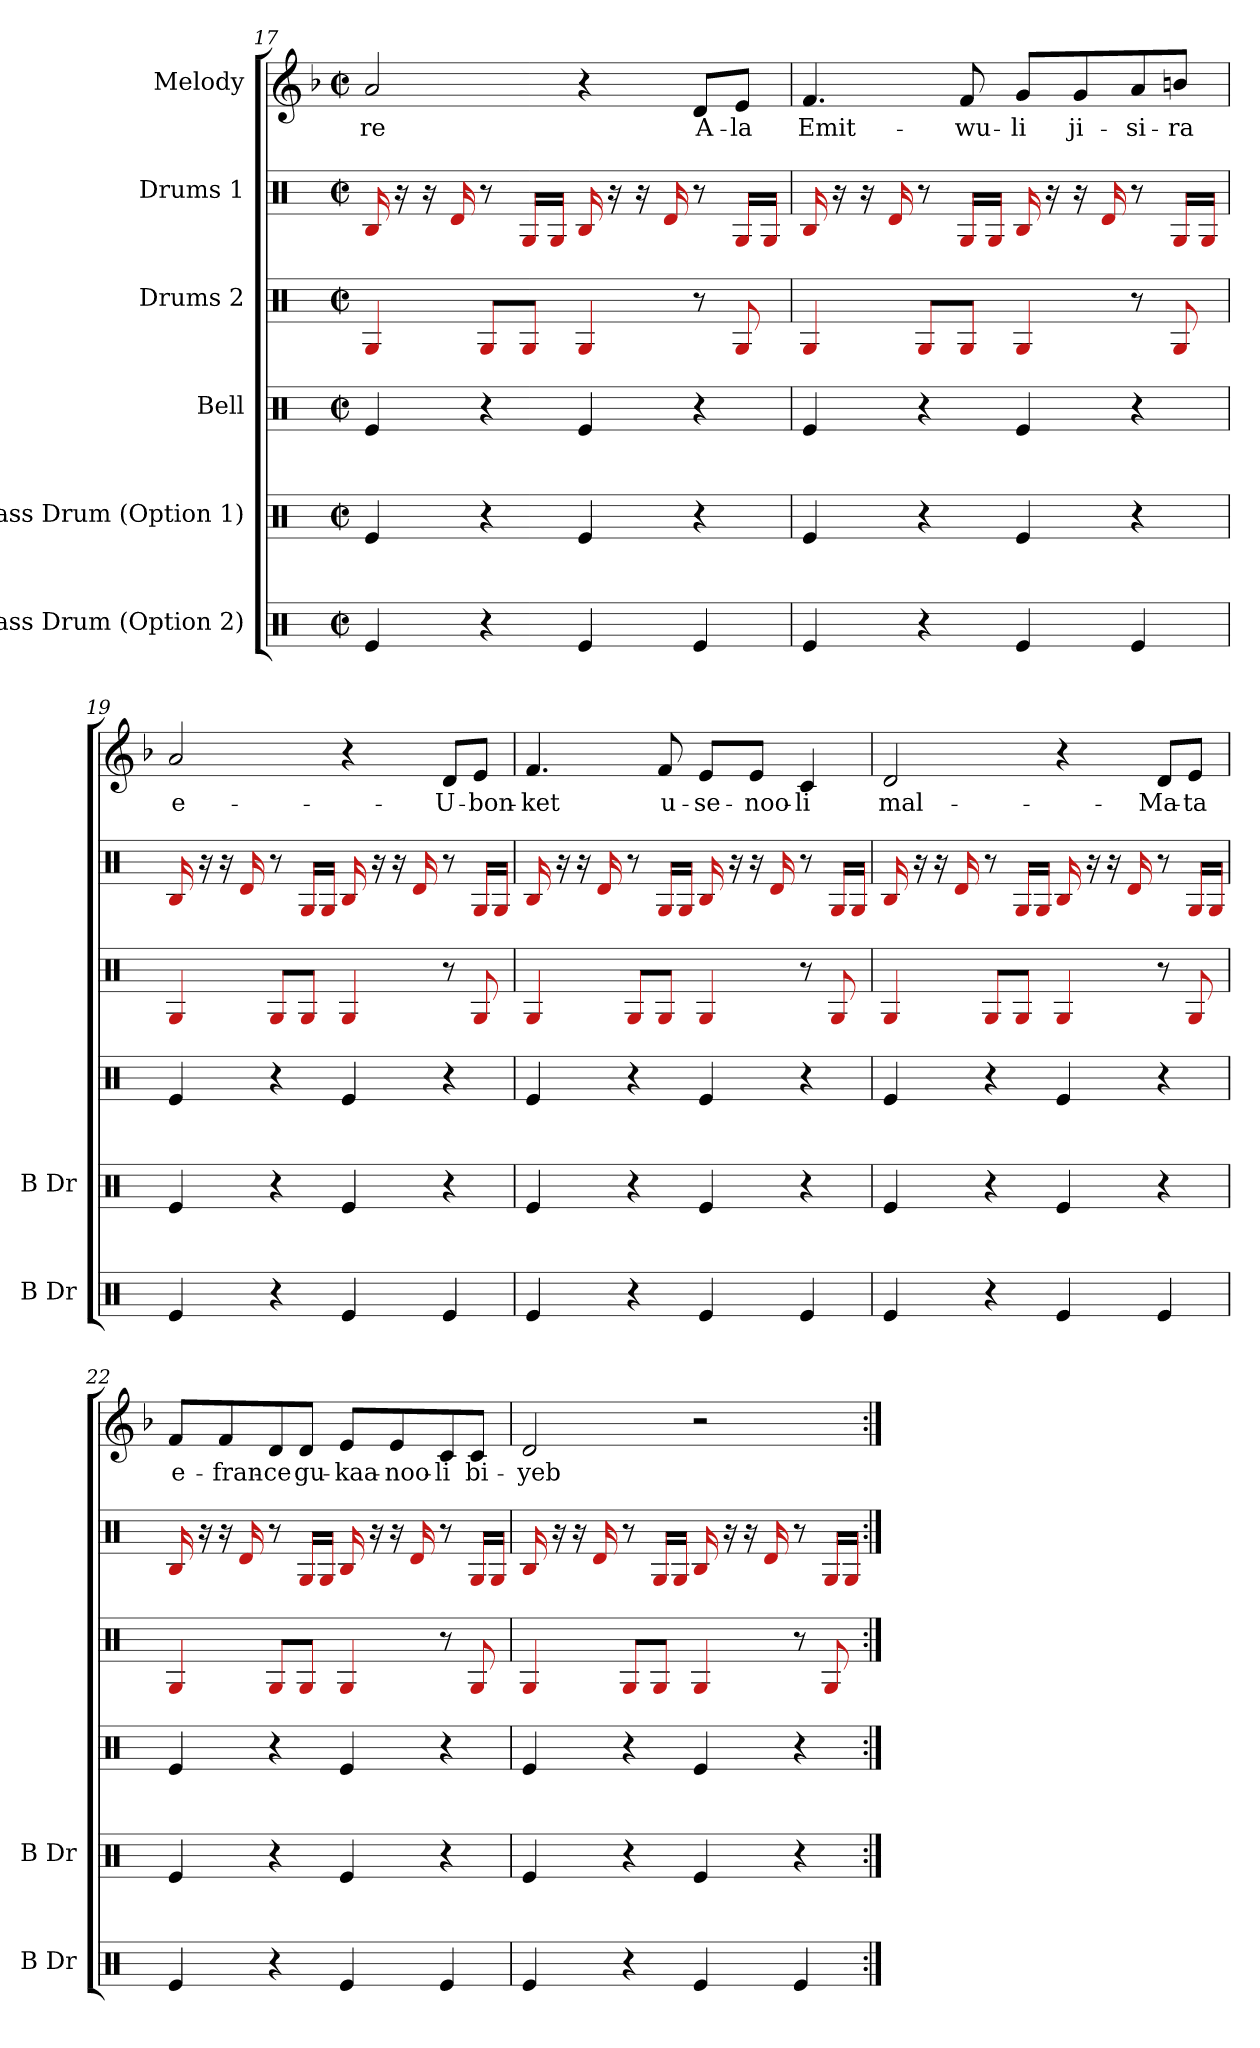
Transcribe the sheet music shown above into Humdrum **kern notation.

**kern	**kern	**kern	**kern	**kern	**kern	**text
*part6	*part5	*part4	*part3	*part2	*part1	*part1
*staff6	*staff5	*staff4	*staff3	*staff2	*staff1	*staff1
*I"Bass Drum (Option 2)	*I"Bass Drum (Option 1)	*I"Bell	*I"Drums 2	*I"Drums 1	*I"Melody	*
*I'B Dr	*I'B Dr	*	*	*	*	*
*clefX	*clefX	*clefX	*clefX	*clefX	*clefG2	*
*	*	*	*	*	*k[b-]	*
*M2/2	*M2/2	*M2/2	*M2/2	*M2/2	*M2/2	*
*met(c|)	*met(c|)	*met(c|)	*met(c|)	*met(c|)	*met(c|)	*
=17	=17	=17	=17	=17	=17	=17
4Re	4Re	4Re	4G	16B	2a	-re
.	.	.	.	16r	.	.
.	.	.	.	16r	.	.
.	.	.	.	16d	.	.
4r	4r	4r	8GL	8r	.	.
.	.	.	8GJ	16GLL	.	.
.	.	.	.	16GJJ	.	.
4Re	4Re	4Re	4G	16B	4r	.
.	.	.	.	16r	.	.
.	.	.	.	16r	.	.
.	.	.	.	16d	.	.
4Re	4r	4r	8r	8r	8d/L	A-
.	.	.	8G	16GLL	8e/J	-la
.	.	.	.	16GJJ	.	.
=18	=18	=18	=18	=18	=18	=18
4Re	4Re	4Re	4G	16B	4.f	Emit-
.	.	.	.	16r	.	.
.	.	.	.	16r	.	.
.	.	.	.	16d	.	.
4r	4r	4r	8GL	8r	.	.
.	.	.	8GJ	16GLL	8f	wu-
.	.	.	.	16GJJ	.	.
4Re	4Re	4Re	4G	16B	8g/L	-li
.	.	.	.	16r	.	.
.	.	.	.	16r	8g/	ji-
.	.	.	.	16d	.	.
4Re	4r	4r	8r	8r	8a/	-si-
.	.	.	8G	16GLL	8bn/J	-ra
.	.	.	.	16GJJ	.	.
=19	=19	=19	=19	=19	=19	=19
4Re	4Re	4Re	4G	16B	2a	e-
.	.	.	.	16r	.	.
.	.	.	.	16r	.	.
.	.	.	.	16d	.	.
4r	4r	4r	8GL	8r	.	.
.	.	.	8GJ	16GLL	.	.
.	.	.	.	16GJJ	.	.
4Re	4Re	4Re	4G	16B	4r	.
.	.	.	.	16r	.	.
.	.	.	.	16r	.	.
.	.	.	.	16d	.	.
4Re	4r	4r	8r	8r	8d/L	U-
.	.	.	8G	16GLL	8e/J	-bon-
.	.	.	.	16GJJ	.	.
=20	=20	=20	=20	=20	=20	=20
4Re	4Re	4Re	4G	16B	4.f	-ket
.	.	.	.	16r	.	.
.	.	.	.	16r	.	.
.	.	.	.	16d	.	.
4r	4r	4r	8GL	8r	.	.
.	.	.	8GJ	16GLL	8f	u-
.	.	.	.	16GJJ	.	.
4Re	4Re	4Re	4G	16B	8e/L	-se-
.	.	.	.	16r	.	.
.	.	.	.	16r	8e/J	-noo-
.	.	.	.	16d	.	.
4Re	4r	4r	8r	8r	4c	-li
.	.	.	8G	16GLL	.	.
.	.	.	.	16GJJ	.	.
=21	=21	=21	=21	=21	=21	=21
4Re	4Re	4Re	4G	16B	2d	mal-
.	.	.	.	16r	.	.
.	.	.	.	16r	.	.
.	.	.	.	16d	.	.
4r	4r	4r	8GL	8r	.	.
.	.	.	8GJ	16GLL	.	.
.	.	.	.	16GJJ	.	.
4Re	4Re	4Re	4G	16B	4r	.
.	.	.	.	16r	.	.
.	.	.	.	16r	.	.
.	.	.	.	16d	.	.
4Re	4r	4r	8r	8r	8d/L	Ma-
.	.	.	8G	16GLL	8e/J	-ta
.	.	.	.	16GJJ	.	.
=22	=22	=22	=22	=22	=22	=22
4Re	4Re	4Re	4G	16B	8f/L	e-
.	.	.	.	16r	.	.
.	.	.	.	16r	8f/	-fran-
.	.	.	.	16d	.	.
4r	4r	4r	8GL	8r	8d/	-ce
.	.	.	8GJ	16GLL	8d/J	gu-
.	.	.	.	16GJJ	.	.
4Re	4Re	4Re	4G	16B	8e/L	-kaa-
.	.	.	.	16r	.	.
.	.	.	.	16r	8e/	-noo-
.	.	.	.	16d	.	.
4Re	4r	4r	8r	8r	8c/	-li
.	.	.	8G	16GLL	8c/J	bi-
.	.	.	.	16GJJ	.	.
=23	=23	=23	=23	=23	=23	=23
4Re	4Re	4Re	4G	16B	2d	-yeb
.	.	.	.	16r	.	.
.	.	.	.	16r	.	.
.	.	.	.	16d	.	.
4r	4r	4r	8GL	8r	.	.
.	.	.	8GJ	16GLL	.	.
.	.	.	.	16GJJ	.	.
4Re	4Re	4Re	4G	16B	2r	.
.	.	.	.	16r	.	.
.	.	.	.	16r	.	.
.	.	.	.	16d	.	.
4Re	4r	4r	8r	8r	.	.
.	.	.	8G	16GLL	.	.
.	.	.	.	16GJJ	.	.
=:|!	=:|!	=:|!	=:|!	=:|!	=:|!	=:|!
*-	*-	*-	*-	*-	*-	*-
